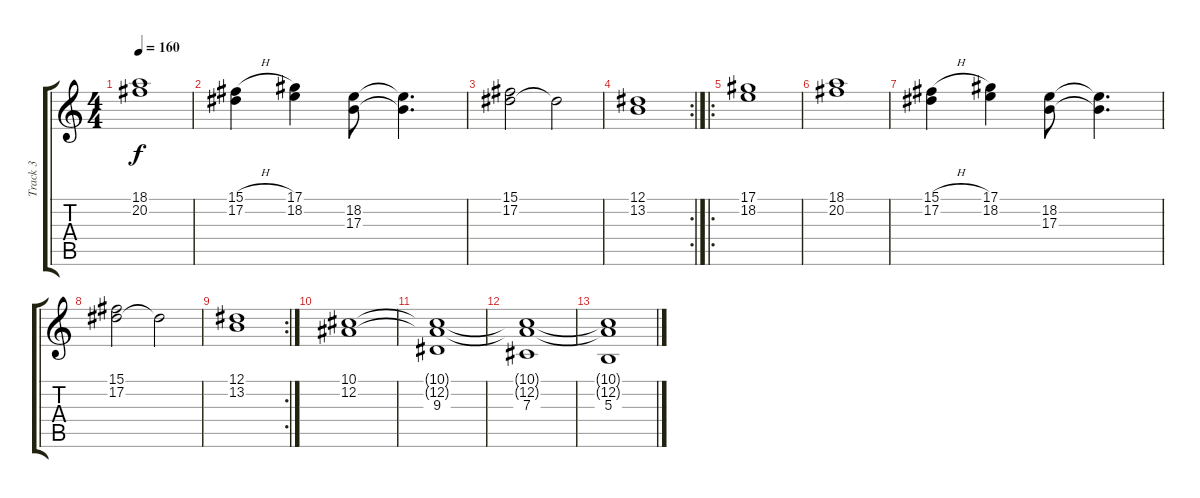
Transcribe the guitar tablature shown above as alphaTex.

\track ("Track 3" "Track 3") {instrument pad4choir}
\staff {score tabs}
\tuning (Eb4 Bb3 Gb3 Db3 Ab2 Db2) {hide}
\ts (4 4)
\tempo 160
\clef g2
\ks c
(18.1 20.2).1{dy f} |
(15.1{h} 17.2).4 (17.1 18.2).4 (18.2 17.3).8 (18.2{t} 17.3{t}).4{d} |
(15.1 17.2).2 17.2{t}.2 |
\rc 2
(12.1 13.2).1 |
\ro
(17.1 18.2).1 |
(18.1 20.2).1 |
(15.1{h} 17.2).4 (17.1 18.2).4 (18.2 17.3).8 (18.2{t} 17.3{t}).4{d} |
(15.1 17.2).2 17.2{t}.2 |
\rc 2
(12.1 13.2).1 |
(10.1 12.2).1{volume 0} |
(10.1{t} 12.2{t} 9.3).1 |
(10.1{t} 12.2{t} 7.3).1 |
(10.1{t} 12.2{t} 5.3).1
